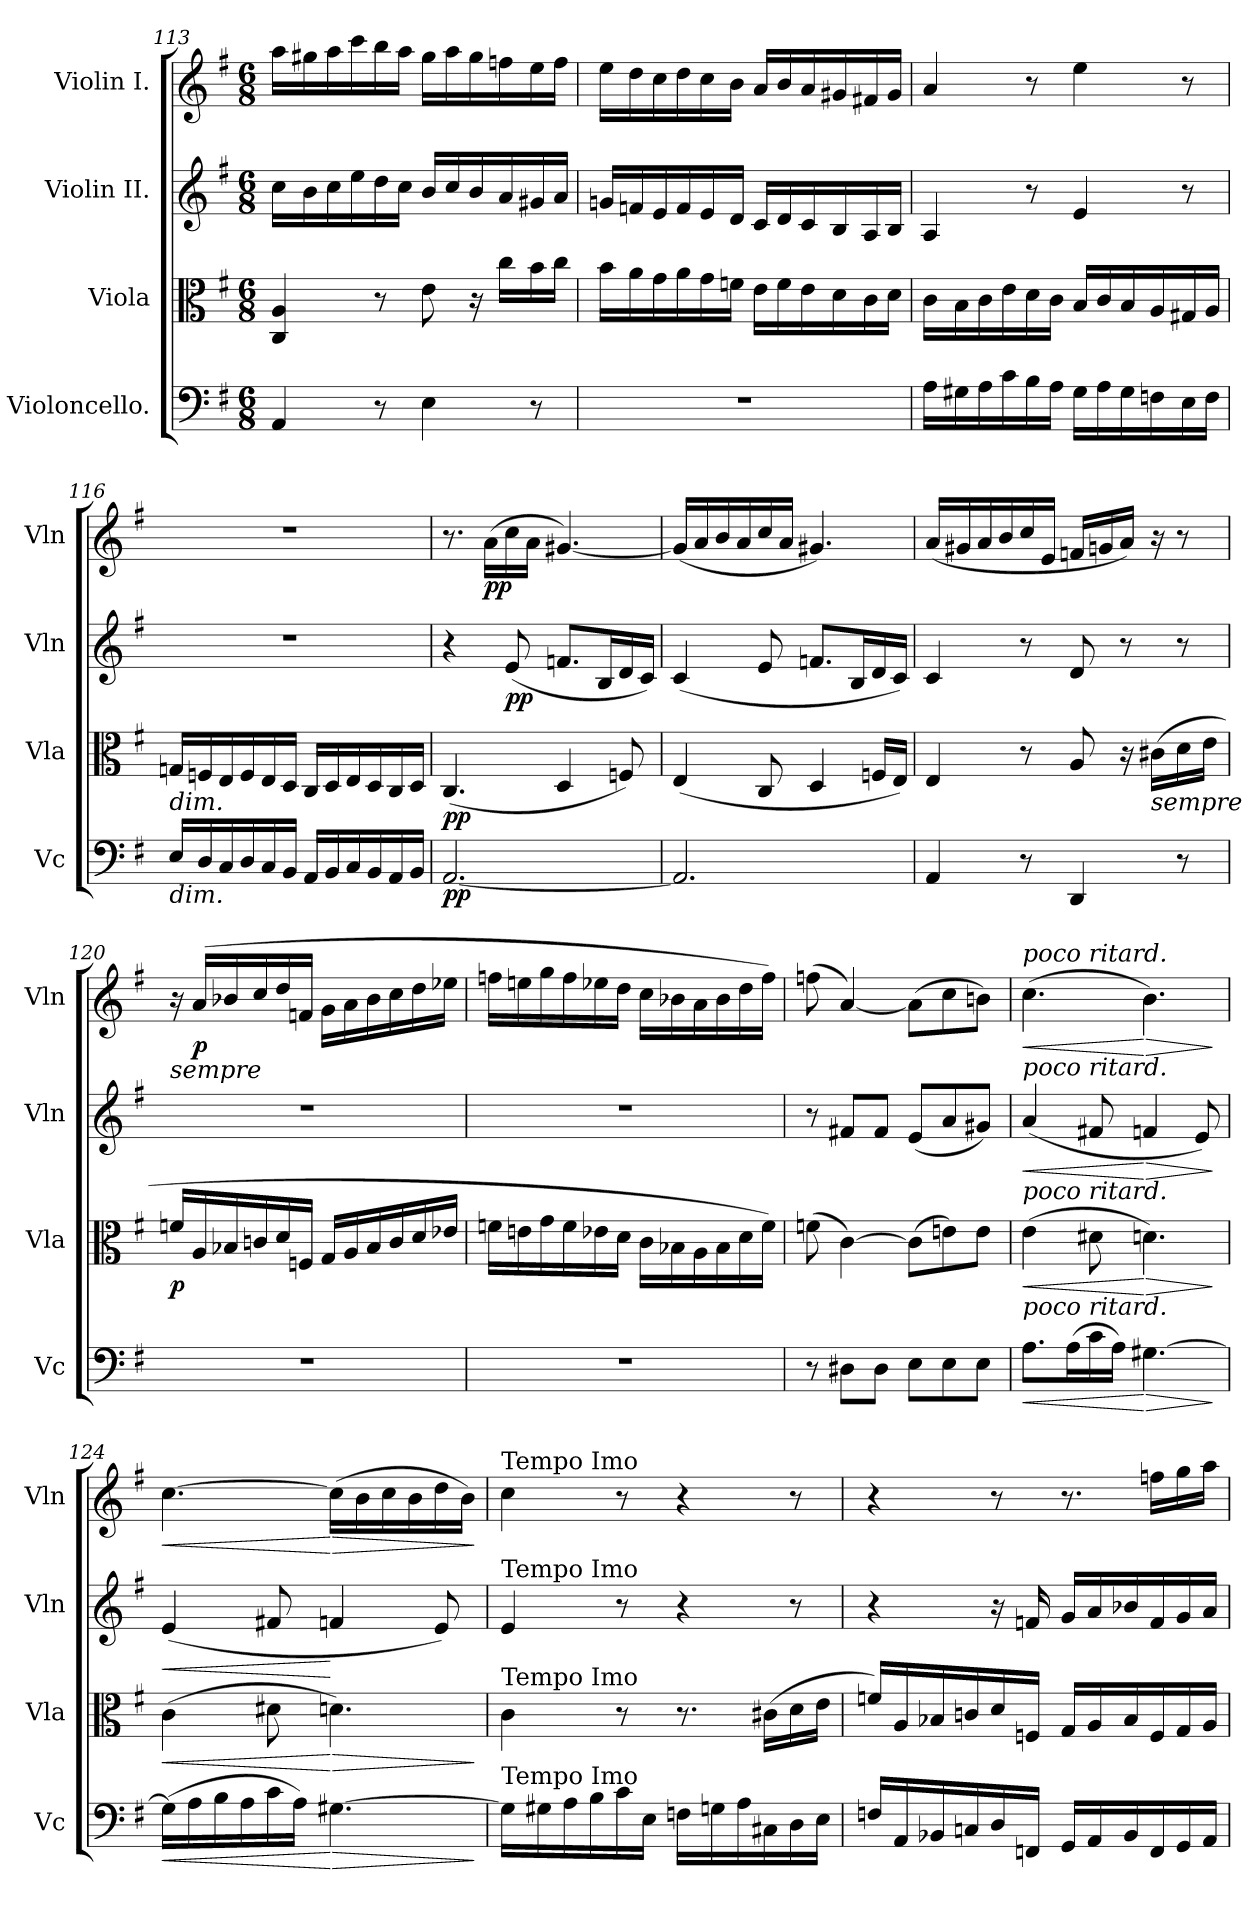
**kern	**dynam	**kern	**dynam	**kern	**dynam	**kern	**dynam
*part4	*part4	*part3	*part3	*part2	*part2	*part1	*part1
*staff4	*staff4	*staff3	*staff3	*staff2	*staff2	*staff1	*staff1
*I"Violoncello.	*	*I"Viola	*	*I"Violin II.	*	*I"Violin I.	*
*I'Vc	*	*I'Vla	*	*I'Vln	*	*I'Vln	*
*clefF4	*	*clefC3	*	*clefG2	*	*clefG2	*
*k[f#]	*	*k[f#]	*	*k[f#]	*	*k[f#]	*
*M6/8	*	*M6/8	*	*M6/8	*	*M6/8	*
=113	=113	=113	=113	=113	=113	=113	=113
4AA	.	4C 4A	.	16ccLL	.	16aaLL	.
.	.	.	.	16b	.	16gg#X	.
.	.	.	.	16cc	.	16aa	.
.	.	.	.	16ee	.	16ccc	.
8r	.	8r	.	16dd	.	16bb	.
.	.	.	.	16ccJJ	.	16aaJJ	.
4E	.	8e	.	16bLL	.	16gg#LL	.
.	.	.	.	16cc	.	16aa	.
.	.	16r	.	16b	.	16gg#	.
.	.	16ccLL	.	16a	.	16ffn	.
8r	.	16b	.	16g#X	.	16ee	.
.	.	16ccJJ	.	16aJJ	.	16ffJJ	.
=114	=114	=114	=114	=114	=114	=114	=114
2.r	.	16bLL	.	16gnLL	.	16eeLL	.
.	.	16a	.	16fn	.	16dd	.
.	.	16g	.	16e	.	16cc	.
.	.	16a	.	16f	.	16dd	.
.	.	16g	.	16e	.	16cc	.
.	.	16fnJJ	.	16dJJ	.	16bJJ	.
.	.	16eLL	.	16cLL	.	16aLL	.
.	.	16f	.	16d	.	16b	.
.	.	16e	.	16c	.	16a	.
.	.	16d	.	16B	.	16g#X	.
.	.	16c	.	16A	.	16f#X	.
.	.	16dJJ	.	16BJJ	.	16g#JJ	.
=115	=115	=115	=115	=115	=115	=115	=115
16ALL	.	16cLL	.	4A	.	4a	.
16G#X	.	16B	.	.	.	.	.
16A	.	16c	.	.	.	.	.
16c	.	16e	.	.	.	.	.
16B	.	16d	.	8r	.	8r	.
16AJJ	.	16cJJ	.	.	.	.	.
16G#LL	.	16BLL	.	4e	.	4ee	.
16A	.	16c	.	.	.	.	.
16G#	.	16B	.	.	.	.	.
16Fn	.	16A	.	.	.	.	.
16E	.	16G#X	.	8r	.	8r	.
16FJJ	.	16AJJ	.	.	.	.	.
=116	=116	=116	=116	=116	=116	=116	=116
!	!	!LO:TX:b:i:t=dim.	!	!	!	!	!
!LO:TX:b:i:t=dim.	!	!	!	!	!	!	!
16ELL	.	16GnLL	.	2.r	.	2.r	.
16D	.	16Fn	.	.	.	.	.
16C	.	16E	.	.	.	.	.
16D	.	16F	.	.	.	.	.
16C	.	16E	.	.	.	.	.
16BBJJ	.	16DJJ	.	.	.	.	.
16AALL	.	16CLL	.	.	.	.	.
16BB	.	16D	.	.	.	.	.
16C	.	16E	.	.	.	.	.
16BB	.	16D	.	.	.	.	.
16AA	.	16C	.	.	.	.	.
16BBJJ	.	16DJJ	.	.	.	.	.
=117	=117	=117	=117	=117	=117	=117	=117
[2.AA	pp	(4.C	pp	4r	.	8.r	.
.	.	.	.	.	.	(16aLL	pp
.	.	.	.	(8e	pp	16cc	.
.	.	.	.	.	.	16aJJ	.
.	.	4D	.	8.fnL	.	[4.g#X)	.
.	.	.	.	16BL	.	.	.
.	.	8Fn)	.	16d	.	.	.
.	.	.	.	16cJJ)	.	.	.
=118	=118	=118	=118	=118	=118	=118	=118
2.AA]	.	(4E	.	(4c	.	(16g#LL]	.
.	.	.	.	.	.	16a	.
.	.	.	.	.	.	16b	.
.	.	.	.	.	.	16a	.
.	.	8C	.	8e	.	16cc	.
.	.	.	.	.	.	16aJJ	.
.	.	4D	.	8.fnL	.	4.g#X)	.
.	.	.	.	16BL	.	.	.
.	.	16FnLL	.	16d	.	.	.
.	.	16EJJ)	.	16cJJ)	.	.	.
=119	=119	=119	=119	=119	=119	=119	=119
4AA	.	4E	.	4c	.	(16aLL	.
.	.	.	.	.	.	16g#X	.
.	.	.	.	.	.	16a	.
.	.	.	.	.	.	16b	.
8r	.	8r	.	8r	.	16cc	.
.	.	.	.	.	.	16eJJ	.
4DD	.	8A	.	8d	.	16fnLL	.
.	.	.	.	.	.	16gn	.
.	.	16r	.	8r	.	16aJJ)	.
!	!	!LO:TX:b:i:t=sempre	!	!	!	!	!
.	.	(16c#XLL	.	.	.	16r	.
8r	.	16d	.	8r	.	8r	.
.	.	16eJJ	.	.	.	.	.
=120	=120	=120	=120	=120	=120	=120	=120
!	!	!	!	!	!	!LO:TX:b:i:t=sempre	!
2.r	.	16fnLL	p	2.r	.	16r	.
.	.	16A	.	.	.	(16aLL	p
.	.	16B-X	.	.	.	16b-X	.
.	.	16cn	.	.	.	16cc	.
.	.	16d	.	.	.	16dd	.
.	.	16FnJJ	.	.	.	16fnJJ	.
.	.	16GLL	.	.	.	16gLL	.
.	.	16A	.	.	.	16a	.
.	.	16B-	.	.	.	16b-	.
.	.	16c	.	.	.	16cc	.
.	.	16d	.	.	.	16dd	.
.	.	16e-XJJ	.	.	.	16ee-XJJ	.
=121	=121	=121	=121	=121	=121	=121	=121
2.r	.	16fnLL	.	2.r	.	16ffnLL	.
.	.	16en	.	.	.	16een	.
.	.	16g	.	.	.	16gg	.
.	.	16f	.	.	.	16ff	.
.	.	16e-X	.	.	.	16ee-X	.
.	.	16dJJ	.	.	.	16ddJJ	.
.	.	16cLL	.	.	.	16ccLL	.
.	.	16B-X	.	.	.	16b-X	.
.	.	16A	.	.	.	16a	.
.	.	16B-	.	.	.	16b-	.
.	.	16d	.	.	.	16dd	.
.	.	16fJJ)	.	.	.	16ffJJ)	.
=122	=122	=122	=122	=122	=122	=122	=122
8r	.	(8fn	.	8r	.	(8ffn	.
8D#XL	.	[4c)	.	8f#XL	.	[4a)	.
8D#J	.	.	.	8f#J	.	.	.
8EL	.	(8cL]	.	(8eL	.	(8aL]	.
8E	.	8en)	.	8a	.	8cc	.
8EJ	.	8eJ	.	8g#XJ)	.	8bnJ)	.
=123	=123	=123	=123	=123	=123	=123	=123
!	!	!	!	!	!	!LO:TX:a:i:t=poco ritard.	!
!	!	!	!	!LO:TX:a:i:t=poco ritard.	!	!	!
!	!	!LO:TX:a:i:t=poco ritard.	!	!	!	!	!
!	!	!LO:TX:b:i:t=poco ritard.	!	!	!	!	!
!	!LO:HP:b	!	!LO:HP:b	!	!LO:HP:b	!	!LO:HP:b
8.AL	<	(4e	<	(4a	<	(4.cc	<
(16AL	.	.	.	.	.	.	.
16c	.	8d#X	.	8f#X	.	.	.
16AJJ)	.	.	.	.	.	.	.
!	!LO:HP:n=1:b	!	!LO:HP:n=1:b	!	!LO:HP:n=1:b	!	!LO:HP:n=1:b
[4.G#X	[ >	4.dn)	[ >	4fn	[ >	4.b)	[ >
.	.	.	.	8e)	.	.	.
.	]	.	]	.	]	.	]
=124	=124	=124	=124	=124	=124	=124	=124
!	!LO:HP:b	!	!LO:HP:b	!	!LO:HP:b	!	!LO:HP:b
(16G#LL]	<	(4c	<	(4e	<	[4.cc	<
16A	.	.	.	.	.	.	.
16B	.	.	.	.	.	.	.
16A	.	.	.	.	.	.	.
16c	.	8d#X	.	8f#X	.	.	.
16AJJ)	.	.	.	.	.	.	.
!	!LO:HP:n=1:b	!	!LO:HP:n=1:b	!	!	!	!LO:HP:n=1:b
[4.G#X	[ >	4.dn)	[ >	4fn	[	(16ccLL]	[ >
.	.	.	.	.	.	16b	.
.	.	.	.	.	.	16cc	.
.	.	.	.	.	.	16b	.
.	.	.	.	8e)	.	16dd	.
.	.	.	.	.	.	16bJJ)	.
.	]	.	]	.	.	.	]
=125	=125	=125	=125	=125	=125	=125	=125
!	!	!	!	!	!	!LO:TX:a:t=Tempo Imo	!
!	!	!	!	!LO:TX:a:t=Tempo Imo	!	!	!
!	!	!LO:TX:a:t=Tempo Imo	!	!	!	!	!
!LO:TX:a:t=Tempo Imo	!	!	!	!	!	!	!
16G#LL]	.	4c	.	4e	.	4cc	.
16G#X	.	.	.	.	.	.	.
16A	.	.	.	.	.	.	.
16B	.	.	.	.	.	.	.
16c	.	8r	.	8r	.	8r	.
16EJJ	.	.	.	.	.	.	.
16FnLL	.	8.r	.	4r	.	4r	.
16Gn	.	.	.	.	.	.	.
16A	.	.	.	.	.	.	.
16C#X	.	(16c#XLL	.	.	.	.	.
16D	.	16d	.	8r	.	8r	.
16EJJ	.	16eJJ	.	.	.	.	.
=126	=126	=126	=126	=126	=126	=126	=126
16FnLL	.	16fnLL)	.	4r	.	4r	.
16AA	.	16A	.	.	.	.	.
16BB-X	.	16B-X	.	.	.	.	.
16Cn	.	16cn	.	.	.	.	.
16D	.	16d	.	16r	.	8r	.
16FFnJJ	.	16FnJJ	.	16fn	.	.	.
16GGLL	.	16GLL	.	16gLL	.	8.r	.
16AA	.	16A	.	16a	.	.	.
16BB-	.	16B-	.	16b-X	.	.	.
16FF	.	16F	.	16f	.	16ffnLL	.
16GG	.	16G	.	16g	.	16gg	.
16AAJJ	.	16AJJ	.	16aJJ	.	16aaJJ	.
=	=	=	=	=	=	=	=
*-	*-	*-	*-	*-	*-	*-	*-
